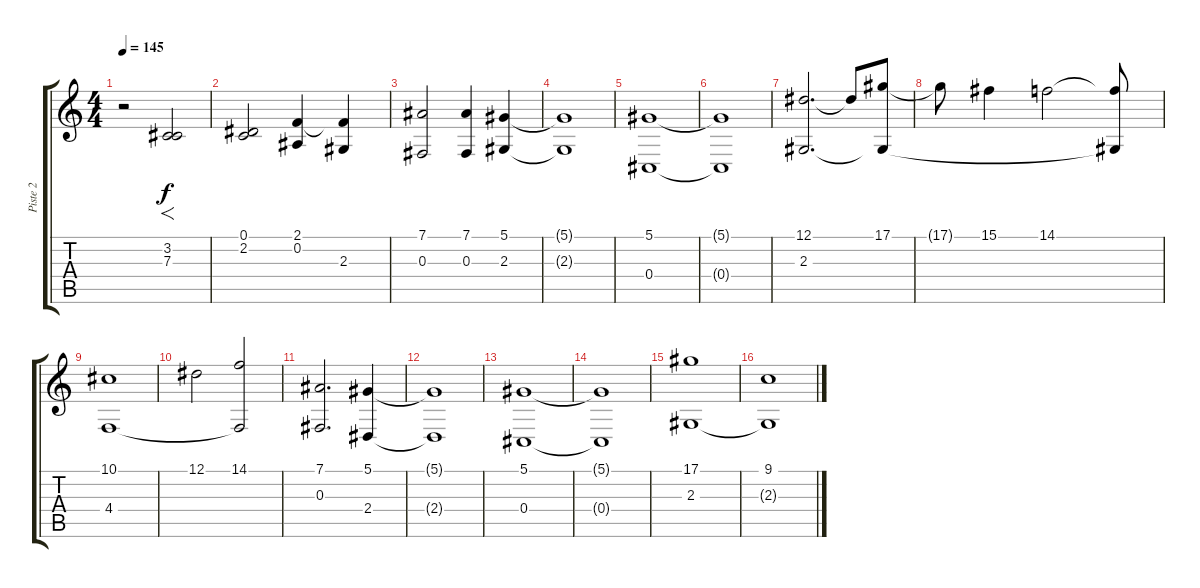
\track ("Piste 2" "Piste 2") {instrument stringensemble1}
\staff {score tabs}
\tuning (Eb4 Bb3 Gb3 Db3 Ab2 Eb2) {hide}
\ts (4 4)
\tempo 145
\clef g2
\ks c
r.2{dy f} (3.2 7.3).2{f} |
(0.1 2.2).2 (2.1 0.2).4 (2.1{t} 2.3).4 |
(7.1 0.3).2 (7.1 0.3).4 (5.1 2.3).4 |
(5.1{t} 2.3{t}).1 |
(5.1 0.4).1 |
(5.1{t} 0.4{t}).1 |
(12.1 2.3).2{d} 12.1{t}.8 (17.1 2.3{t}).8 |
17.1{t}.8 15.1.4 14.1.2 (14.1{t} 2.3{t}).8 |
(10.1 4.4).1 |
12.1.2 (14.1 4.4{t}).2 |
(7.1 0.3).2{d} (5.1 2.4).4 |
(5.1{t} 2.4{t}).1 |
(5.1 0.4).1 |
(5.1{t} 0.4{t}).1 |
(17.1 2.3).1 |
(9.1 2.3{t}).1
